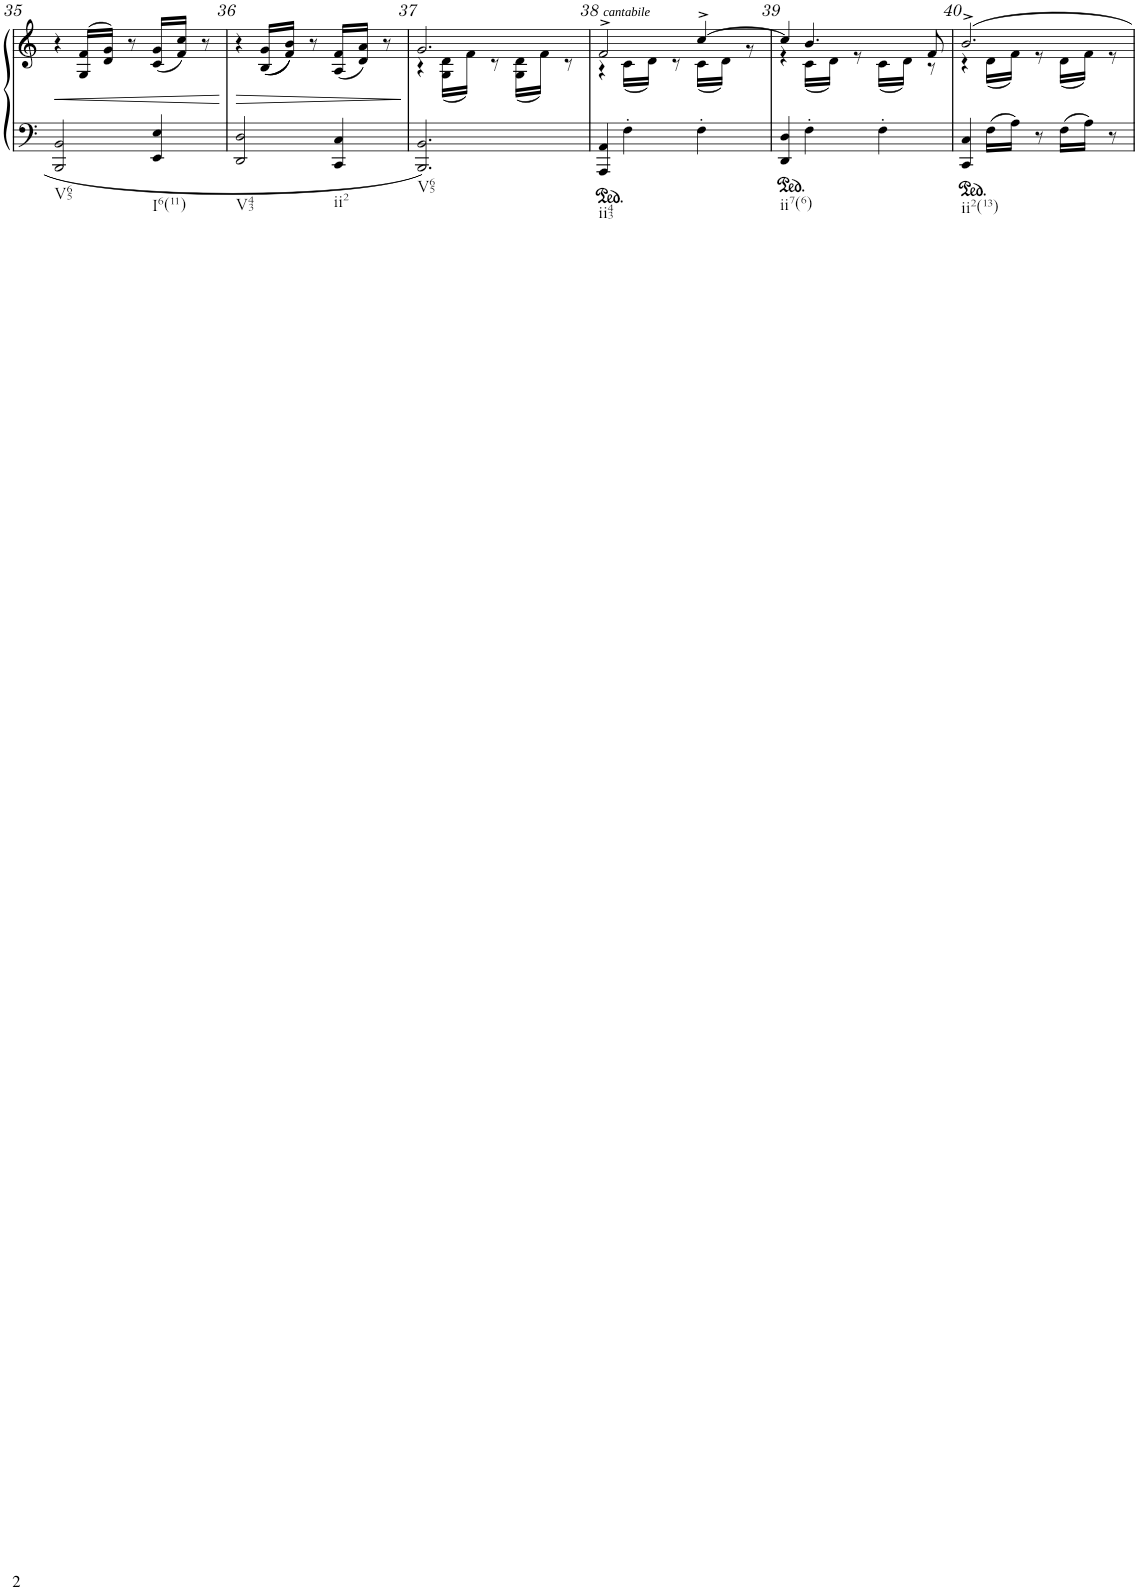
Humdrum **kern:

**kern	**kern
*part1	*part1
*staff2	*staff1
*I"Midi_1	*
!!LO:PB:g=z
*clefF4	*clefG2
*k[]	*k[]
*M3/4	*M3/4
=35	=35
*	*^
!LO:TX:b:t=V65	!	!
2BBB/ 2BB/	4r	2ryy
.	(>16G/ 16f/LL	.
.	16d/ 16g/JJ)	.
.	8r	.
!LO:TX:b:t=I6(11)	!	!
4EE/ 4E/	(16c/ 16g/LL	4ryy
.	16f/ 16cc/JJ)	.
.	8r	.
=36	=36	=36
!LO:TX:b:t=V43	!	!
2DD/ 2D/	4r	2ryy
.	((16B/ 16g/LL	.
.	16f/ 16b/JJ))	.
.	8r	.
!LO:TX:b:t=ii2	!	!
4CC/ 4C/	(16A/ 16f/LL	4ryy
.	16d/ 16a/JJ)	.
.	8r	.
=37	=37	=37
!LO:TX:b:t=V65	!	!
2.BBB/ 2.BB/	2.g/	4r
.	.	(16G\ 16d\LL
.	.	16f\JJ)
.	.	8r
.	.	(16G\ 16d\LL
.	.	16f\JJ)
.	.	8r
=38	=38	=38
!	!LO:TX:a:i:t=cantabile	!
!LO:TX:b:t=ii43	!	!
4AAA/ 4AA/	2f^/	4r
4F'\	.	(16c\LL
.	.	16d\JJ)
.	.	8r
4F'\	[4cc^/	(16c\LL
.	.	16d\JJ)
.	.	8r
=39	=39	=39
!LO:TX:b:t=ii7(6)	!	!
4DD/ 4D/	4cc/]	4r
4F'\	4.b/	(<16c\LL
.	.	16d\JJ)
.	.	8r
4F'\	.	(<16c\LL
.	.	16d\JJ)
.	8f/	8r
=40	=40	=40
!LO:TX:b:t=ii2(13)	!	!
4CC/ 4C/	2.b^/	4r
16F\LL	.	(16d\LL
16A\JJ	.	16f\JJ)
8r	.	8r
16F\LL	.	(<16d\LL
16A\JJ	.	16f\JJ)
8r	.	8r
*	*v	*v
=	=
*-	*-
